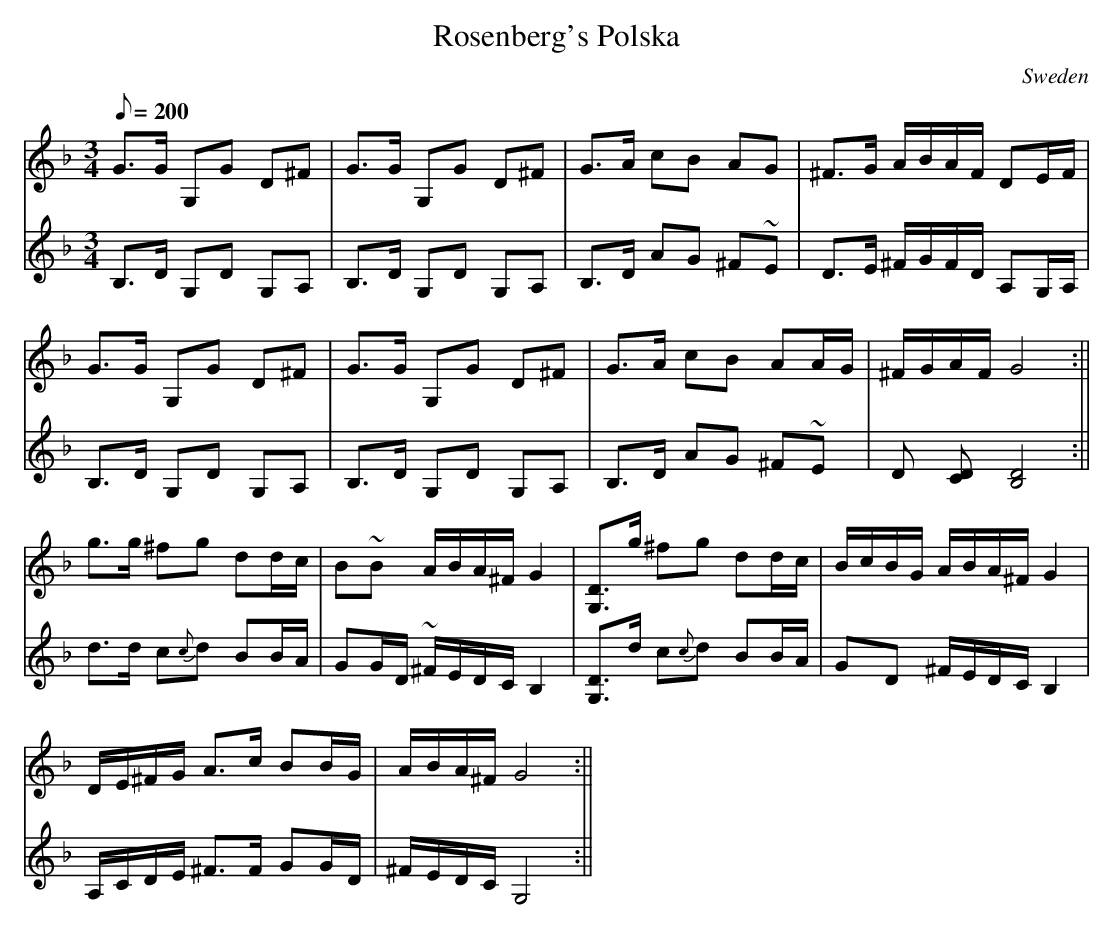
X:1
T:Rosenberg's Polska
M:3/4
L:1/8
Q:1/8=200
O:Sweden
K:Dm
[V:1]G>G G,G D^F | G>G G,G D^F | G>A cB AG | ^F>G A/B/A/F/ DE/F/ |
[V:2]B,>D G,D G,A, | B,>D G,D G,A, | B,>D AG ^F~E | D>E ^F/G/F/D/ A,G,/A,/ |
[V:1]G>G G,G D^F | G>G G,G D^F | G>A cB AA/G/ | ^F/G/A/F/ G4 :||
[V:2]B,>D G,D G,A, | B,>D G,D G,A, | B,>D AG ^F~E |D [CD] [B,4D4] :||
[V:1]g>g ^fg dd/c/ | B~B A/B/A/^F/ G2 | [G,D]>g ^fg dd/c/ | B/c/B/G/ A/B/A/^F/ G2 |
[V:2]d>d c{c}d BB/A/ | GG/D/ ~^F/E/D/C/ B,2 | [G,D]>d c{c}d BB/A/ | GD ^F/E/D/C/ B,2 |
[V:1]D/E/^F/G/ A>c BB/G/ | A/B/A/^F/ G4 :||
[V:2]A,/C/D/E/ ^F>F GG/D/ | ^F/E/D/C/ G,4 :||
